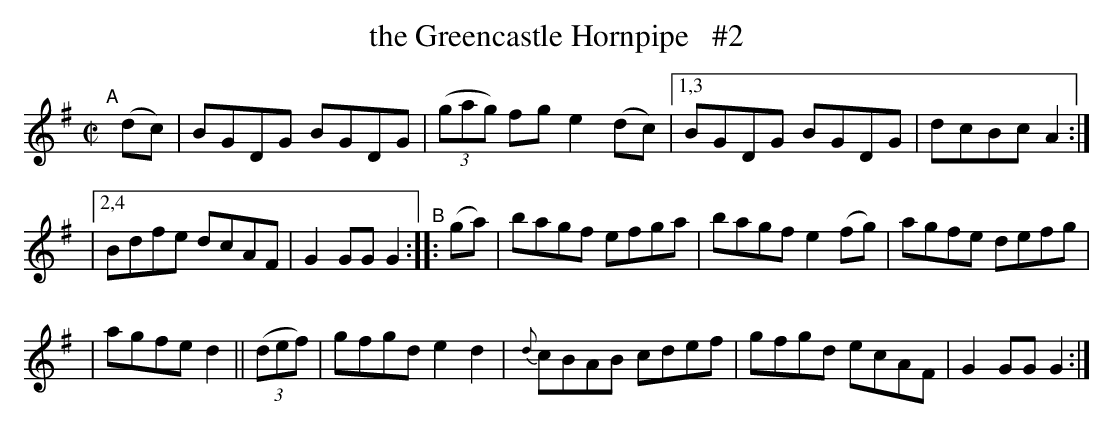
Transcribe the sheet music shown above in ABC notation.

X:1
T: the Greencastle Hornpipe   #2
M: C|
L: 1/8
K: G
"^A"[|] (dc) | BGDG BGDG | (3(gag) fg e2(dc) |[1,3 BGDG BGDG | dcBc A2 :|
|[2,4 Bdfe dcAF | G2GG G2 "^B":: (ga) | bagf efga | bagf e2(fg) | agfe defg |
| agfe d2 || (3(def) | gfgd e2d2 | {d}cBAB cdef | gfgd ecAF | G2GG G2 :|
